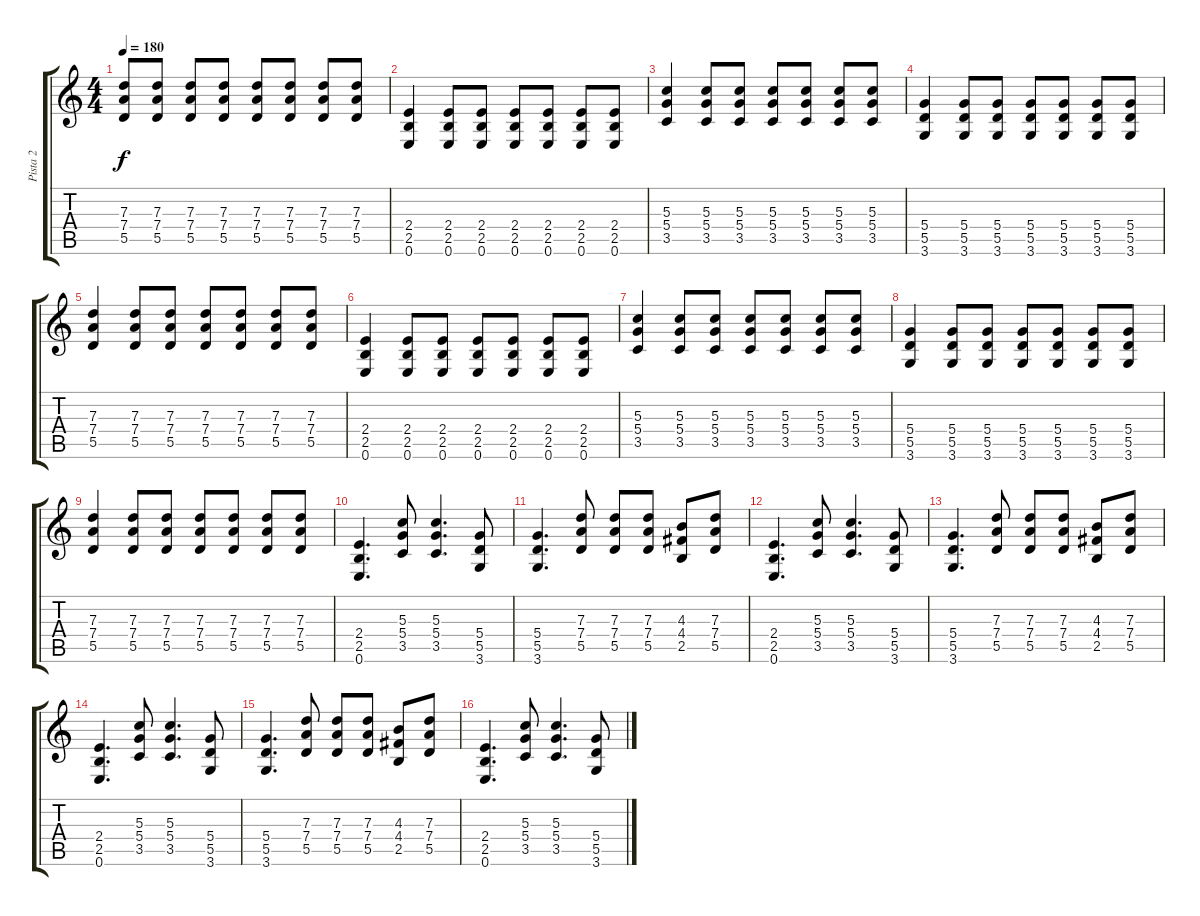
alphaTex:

\track ("Pista 2" "Pista 2") {instrument overdrivenguitar}
\staff {score tabs}
\tuning (E4 B3 G3 D3 A2 E2) {hide}
\ts (4 4)
\tempo 180
\clef g2
\ks c
(7.3 7.4 5.5).8{dy f} (7.3 7.4 5.5).8 (7.3 7.4 5.5).8 (7.3 7.4 5.5).8 (7.3 7.4 5.5).8 (7.3 7.4 5.5).8 (7.3 7.4 5.5).8 (7.3 7.4 5.5).8 |
(2.4 2.5 0.6).4{volume 10} (2.4 2.5 0.6).8 (2.4 2.5 0.6).8 (2.4 2.5 0.6).8 (2.4 2.5 0.6).8 (2.4 2.5 0.6).8 (2.4 2.5 0.6).8 |
(5.3 5.4 3.5).4 (5.3 5.4 3.5).8 (5.3 5.4 3.5).8 (5.3 5.4 3.5).8 (5.3 5.4 3.5).8 (5.3 5.4 3.5).8 (5.3 5.4 3.5).8 |
(5.4 5.5 3.6).4 (5.4 5.5 3.6).8 (5.4 5.5 3.6).8 (5.4 5.5 3.6).8 (5.4 5.5 3.6).8 (5.4 5.5 3.6).8 (5.4 5.5 3.6).8 |
(7.3 7.4 5.5).4 (7.3 7.4 5.5).8 (7.3 7.4 5.5).8 (7.3 7.4 5.5).8 (7.3 7.4 5.5).8 (7.3 7.4 5.5).8 (7.3 7.4 5.5).8 |
(2.4 2.5 0.6).4 (2.4 2.5 0.6).8 (2.4 2.5 0.6).8 (2.4 2.5 0.6).8 (2.4 2.5 0.6).8 (2.4 2.5 0.6).8 (2.4 2.5 0.6).8 |
(5.3 5.4 3.5).4 (5.3 5.4 3.5).8 (5.3 5.4 3.5).8 (5.3 5.4 3.5).8 (5.3 5.4 3.5).8 (5.3 5.4 3.5).8 (5.3 5.4 3.5).8 |
(5.4 5.5 3.6).4 (5.4 5.5 3.6).8 (5.4 5.5 3.6).8 (5.4 5.5 3.6).8 (5.4 5.5 3.6).8 (5.4 5.5 3.6).8 (5.4 5.5 3.6).8 |
(7.3 7.4 5.5).4 (7.3 7.4 5.5).8 (7.3 7.4 5.5).8 (7.3 7.4 5.5).8 (7.3 7.4 5.5).8 (7.3 7.4 5.5).8 (7.3 7.4 5.5).8 |
(2.4 2.5 0.6).4{d} (5.3 5.4 3.5).8 (5.3 5.4 3.5).4{d} (5.4 5.5 3.6).8 |
(5.4 5.5 3.6).4{d} (7.3 7.4 5.5).8 (7.3 7.4 5.5).8 (7.3 7.4 5.5).8 (4.3 4.4 2.5).8 (7.3 7.4 5.5).8 |
(2.4 2.5 0.6).4{d} (5.3 5.4 3.5).8 (5.3 5.4 3.5).4{d} (5.4 5.5 3.6).8 |
(5.4 5.5 3.6).4{d} (7.3 7.4 5.5).8 (7.3 7.4 5.5).8 (7.3 7.4 5.5).8 (4.3 4.4 2.5).8 (7.3 7.4 5.5).8 |
(2.4 2.5 0.6).4{d} (5.3 5.4 3.5).8 (5.3 5.4 3.5).4{d} (5.4 5.5 3.6).8 |
(5.4 5.5 3.6).4{d} (7.3 7.4 5.5).8 (7.3 7.4 5.5).8 (7.3 7.4 5.5).8 (4.3 4.4 2.5).8 (7.3 7.4 5.5).8 |
(2.4 2.5 0.6).4{d} (5.3 5.4 3.5).8 (5.3 5.4 3.5).4{d} (5.4 5.5 3.6).8
